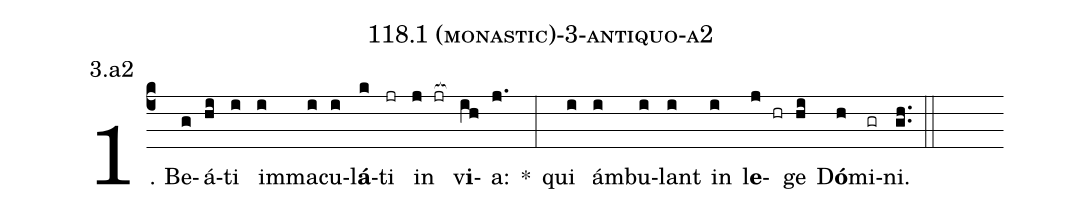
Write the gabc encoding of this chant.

name: 118.1 (monastic)-3-antiquo-a2;
annotation: 3.a2;
%%
(c4)1. Be(g)á(hi)ti(i) im(i)ma(i)cu(i)l<b>á</b>(k)ti(jr) in(j jr[ocb:1{]) v<b>i</b>(ih[ocb:0}])a:(j.) *(:) qui(i) ám(i)bu(i)lant(i) in(i) l<b>e</b>(j hr)ge(hi) D<b>ó</b>(h)mi(gr)ni.(gh..) (::)
